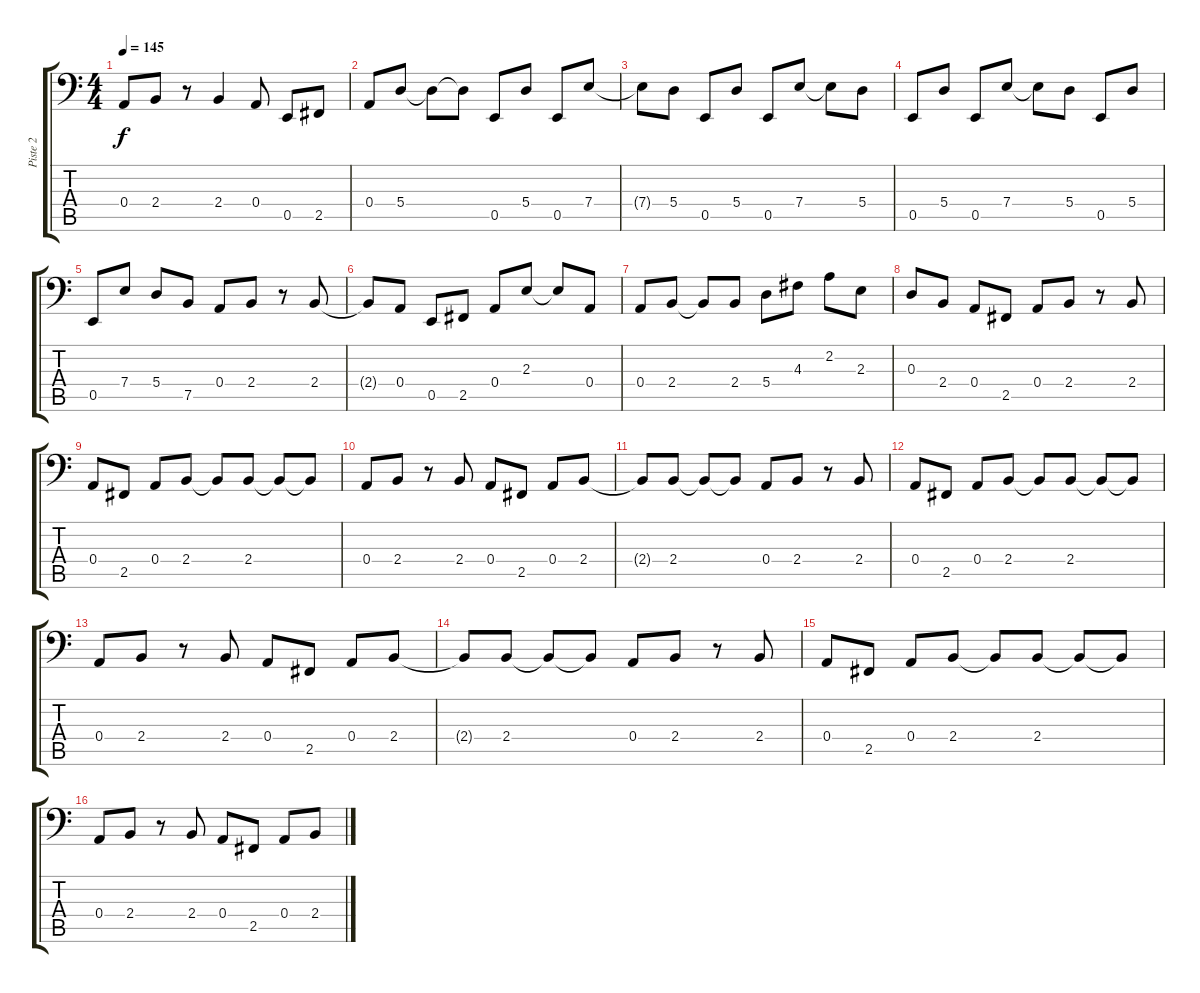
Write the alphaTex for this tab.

\track ("Piste 2" "Piste 2") {instrument electricbassfinger}
\staff {score tabs}
\tuning (C3 G2 D2 A1 E1 B0) {hide}
\ts (4 4)
\tempo 145
\clef f4
\ks c
0.4.8{dy f} 2.4.8 r.8 2.4.4 0.4.8 0.5.8 2.5.8 |
0.4.8 5.4.8 5.4{t}.8 5.4{t}.8 0.5.8 5.4.8 0.5.8 7.4.8 |
7.4{t}.8 5.4.8 0.5.8 5.4.8 0.5.8 7.4.8 7.4{t}.8 5.4.8 |
0.5.8 5.4.8 0.5.8 7.4.8 7.4{t}.8 5.4.8 0.5.8 5.4.8 |
0.5.8 7.4.8 5.4.8 7.5.8 0.4.8 2.4.8 r.8 2.4.8 |
2.4{t}.8 0.4.8 0.5.8 2.5.8 0.4.8 2.3.8 2.3{t}.8 0.4.8 |
0.4.8 2.4.8 2.4{t}.8 2.4.8 5.4.8 4.3.8 2.2.8 2.3.8 |
0.3.8 2.4.8 0.4.8 2.5.8 0.4.8 2.4.8 r.8 2.4.8 |
0.4.8 2.5.8 0.4.8 2.4.8 2.4{t}.8 2.4.8 2.4{t}.8 2.4{t}.8 |
0.4.8 2.4.8 r.8 2.4.8 0.4.8 2.5.8 0.4.8 2.4.8 |
2.4{t}.8 2.4.8 2.4{t}.8 2.4{t}.8 0.4.8 2.4.8 r.8 2.4.8 |
0.4.8 2.5.8 0.4.8 2.4.8 2.4{t}.8 2.4.8 2.4{t}.8 2.4{t}.8 |
0.4.8 2.4.8 r.8 2.4.8 0.4.8 2.5.8 0.4.8 2.4.8 |
2.4{t}.8 2.4.8 2.4{t}.8 2.4{t}.8 0.4.8 2.4.8 r.8 2.4.8 |
0.4.8 2.5.8 0.4.8 2.4.8 2.4{t}.8 2.4.8 2.4{t}.8 2.4{t}.8 |
0.4.8 2.4.8 r.8 2.4.8 0.4.8 2.5.8 0.4.8 2.4.8
